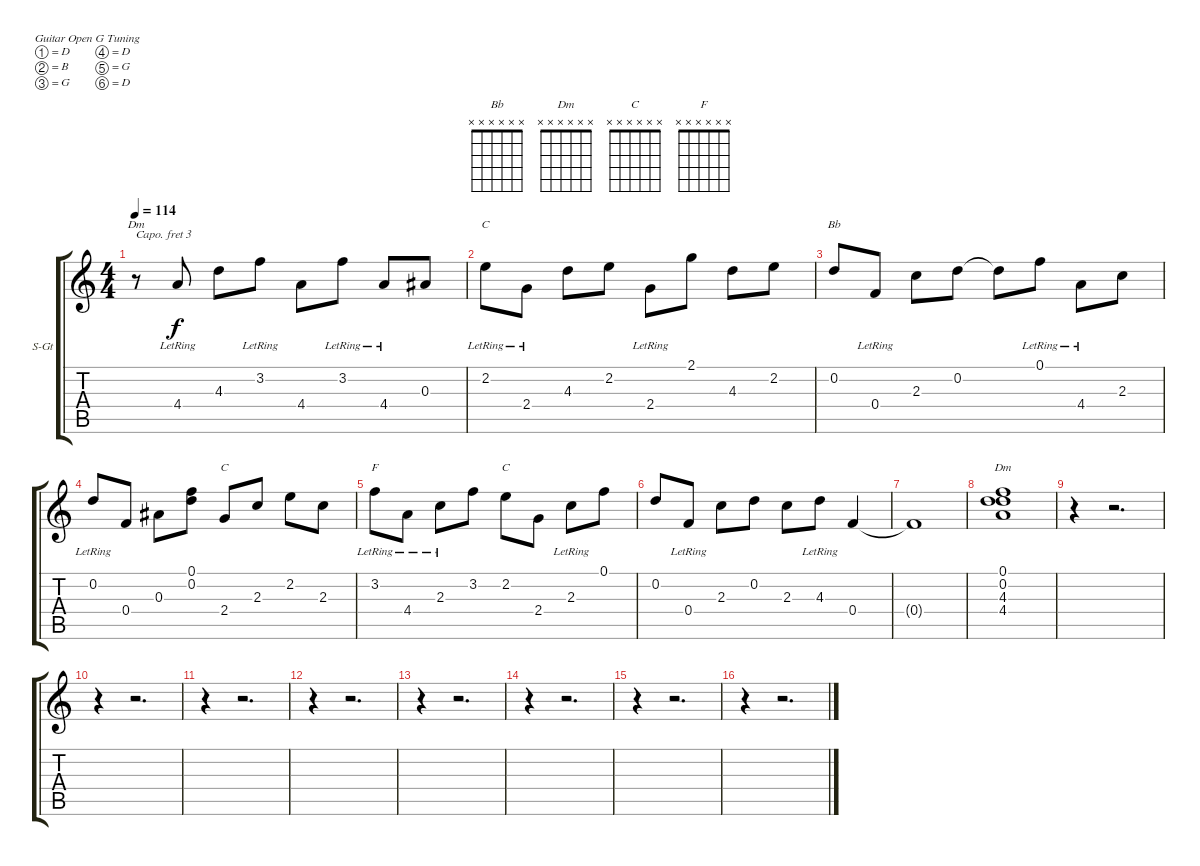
\bracketExtendMode groupsimilarinstruments
\firstSystemTrackNameOrientation horizontal
\otherSystemsTrackNameOrientation horizontal
\track ("Guitare dobro" "S-Gt") {instrument acousticguitarsteel}
\staff {score tabs}
\capo 3
\tuning (D4 B3 G3 D3 G2 D2)
\chord ("Bb" x x x x x x)
\chord ("Dm" x x x x x x)
\chord ("C" x x x x x x)
\chord ("F" x x x x x x)
\ts (4 4)
\tempo 114
\clef g2
\ks c
r.8{ch "Dm" dy f} 4.4{lr}.8 4.3.8 3.2{lr}.8 4.4.8 3.2{lr}.8 4.4{lr}.8 0.3.8 |
2.2{lr}.8{ch "C"} 2.4{lr}.8 4.3.8 2.2.8 2.4{lr}.8 2.1.8 4.3.8 2.2.8 |
0.2.8{ch "Bb"} 0.4{lr}.8 2.3.8 0.2.8 0.2{t}.8 0.1{lr}.8 4.4{lr}.8 2.3.8 |
0.2{lr}.8 0.4.8 0.3.8 (0.1 0.2).8 2.4.8{ch "C"} 2.3.8 2.2.8 2.3.8 |
3.2{lr}.8{ch "F"} 4.4{lr}.8 2.3{lr}.8 3.2.8 2.2.8{ch "C"} 2.4.8 2.3{lr}.8 0.1.8 |
0.2.8 0.4{lr}.8 2.3.8 0.2.8 2.3.8 4.3{lr}.8 0.4.4 |
0.4{t}.1 |
(0.1 0.2 4.3 4.4).1{ch "Dm"} |
r.4 r.2{d} |
r.4 r.2{d} |
r.4 r.2{d} |
r.4 r.2{d} |
r.4 r.2{d} |
r.4 r.2{d} |
r.4 r.2{d} |
r.4 r.2{d}
